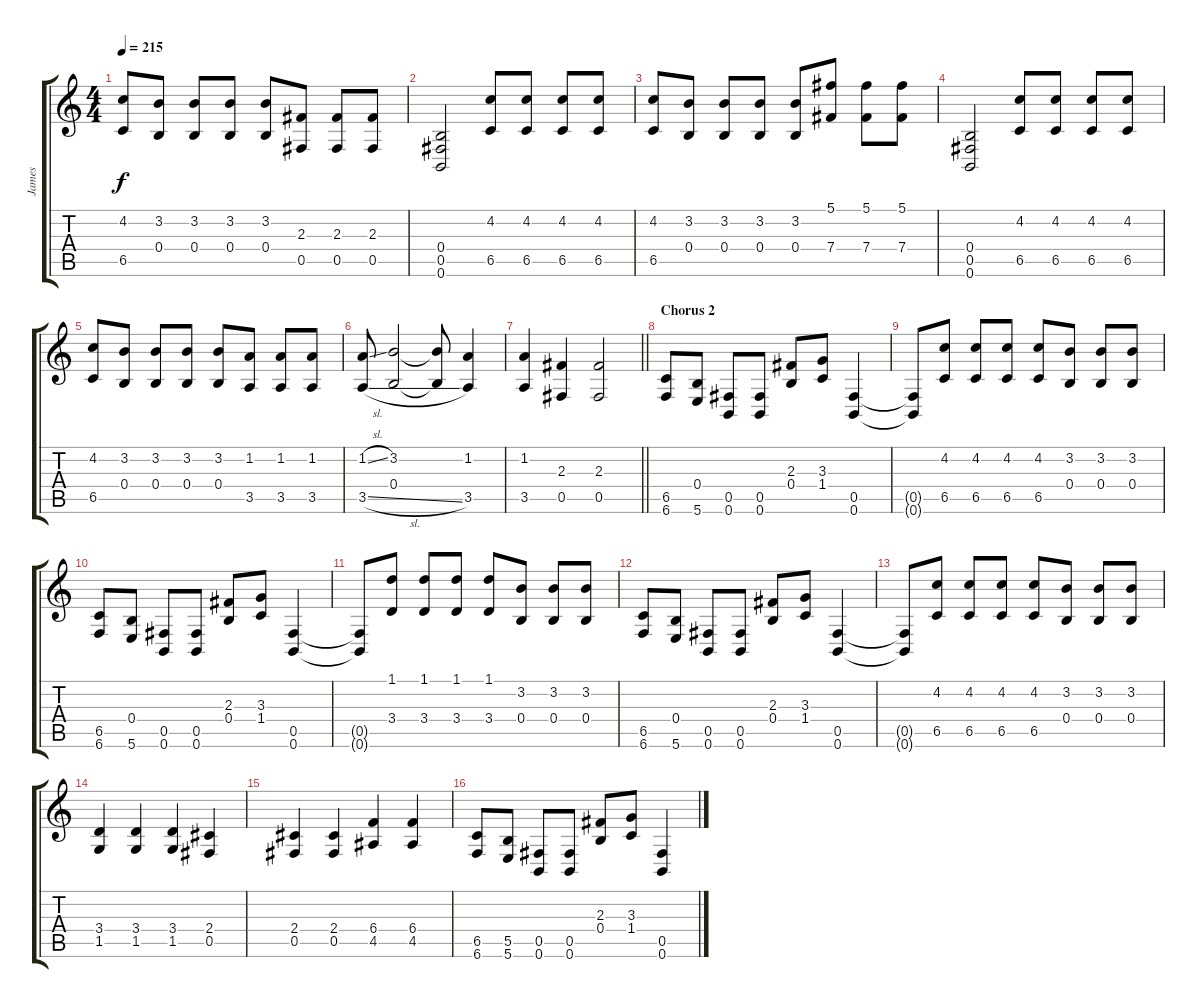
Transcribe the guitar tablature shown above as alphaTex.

\track ("James" "James") {instrument distortionguitar}
\staff {score tabs}
\tuning (Db4 Ab3 E3 B2 Gb2 B1) {hide}
\ts (4 4)
\tempo 215
\clef g2
\ks c
(4.2 6.5).8{dy f} (3.2 0.4).8 (3.2 0.4).8 (3.2 0.4).8 (3.2 0.4).8 (2.3 0.5).8 (2.3 0.5).8 (2.3 0.5).8 |
(0.4 0.5 0.6).2 (4.2 6.5).8 (4.2 6.5).8 (4.2 6.5).8 (4.2 6.5).8 |
(4.2 6.5).8 (3.2 0.4).8 (3.2 0.4).8 (3.2 0.4).8 (3.2 0.4).8 (5.1 7.4).8 (5.1 7.4).8 (5.1 7.4).8 |
(0.4 0.5 0.6).2 (4.2 6.5).8 (4.2 6.5).8 (4.2 6.5).8 (4.2 6.5).8 |
(4.2 6.5).8 (3.2 0.4).8 (3.2 0.4).8 (3.2 0.4).8 (3.2 0.4).8 (1.2 3.5).8 (1.2 3.5).8 (1.2 3.5).8 |
(1.2{sl} 3.5{sl}).8 (3.2 0.4).2 (3.2{t} 0.4{t}).8 (1.2 3.5).4 |
\barLineRight lightlight
(1.2 3.5).4 (2.3 0.5).4 (2.3 0.5).2 |
\section ("" "Chorus 2")
(6.5 6.6).8 (0.4 5.6).8 (0.5 0.6).8 (0.5 0.6).8 (2.3 0.4).8 (3.3 1.4).8 (0.5 0.6).4 |
(0.5{t} 0.6{t}).8 (4.2 6.5).8 (4.2 6.5).8 (4.2 6.5).8 (4.2 6.5).8 (3.2 0.4).8 (3.2 0.4).8 (3.2 0.4).8 |
(6.5 6.6).8 (0.4 5.6).8 (0.5 0.6).8 (0.5 0.6).8 (2.3 0.4).8 (3.3 1.4).8 (0.5 0.6).4 |
(0.5{t} 0.6{t}).8 (1.1 3.4).8 (1.1 3.4).8 (1.1 3.4).8 (1.1 3.4).8 (3.2 0.4).8 (3.2 0.4).8 (3.2 0.4).8 |
(6.5 6.6).8 (0.4 5.6).8 (0.5 0.6).8 (0.5 0.6).8 (2.3 0.4).8 (3.3 1.4).8 (0.5 0.6).4 |
(0.5{t} 0.6{t}).8 (4.2 6.5).8 (4.2 6.5).8 (4.2 6.5).8 (4.2 6.5).8 (3.2 0.4).8 (3.2 0.4).8 (3.2 0.4).8 |
(3.4 1.5).4 (3.4 1.5).4 (3.4 1.5).4 (2.4 0.5).4 |
(2.4 0.5).4 (2.4 0.5).4 (6.4 4.5).4 (6.4 4.5).4 |
(6.5 6.6).8 (5.5 5.6).8 (0.5 0.6).8 (0.5 0.6).8 (2.3 0.4).8 (3.3 1.4).8 (0.5 0.6).4
